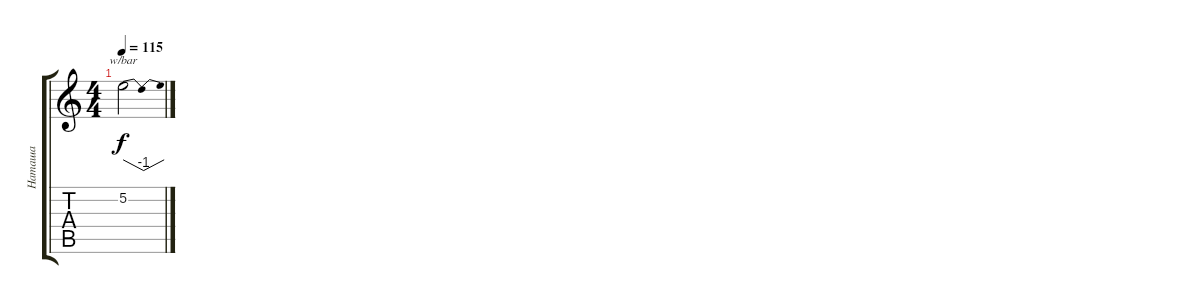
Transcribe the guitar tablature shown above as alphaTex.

\track ("Наташа" "Наташа") {instrument overdrivenguitar}
\staff {score tabs}
\tuning (E4 B3 G3 D3 A2 E2) {hide}
\ts (4 4)
\tempo 115
\clef g2
\ks c
5.2.2{tbe (dip default 0 0 30 -4 60 0) dy f}
